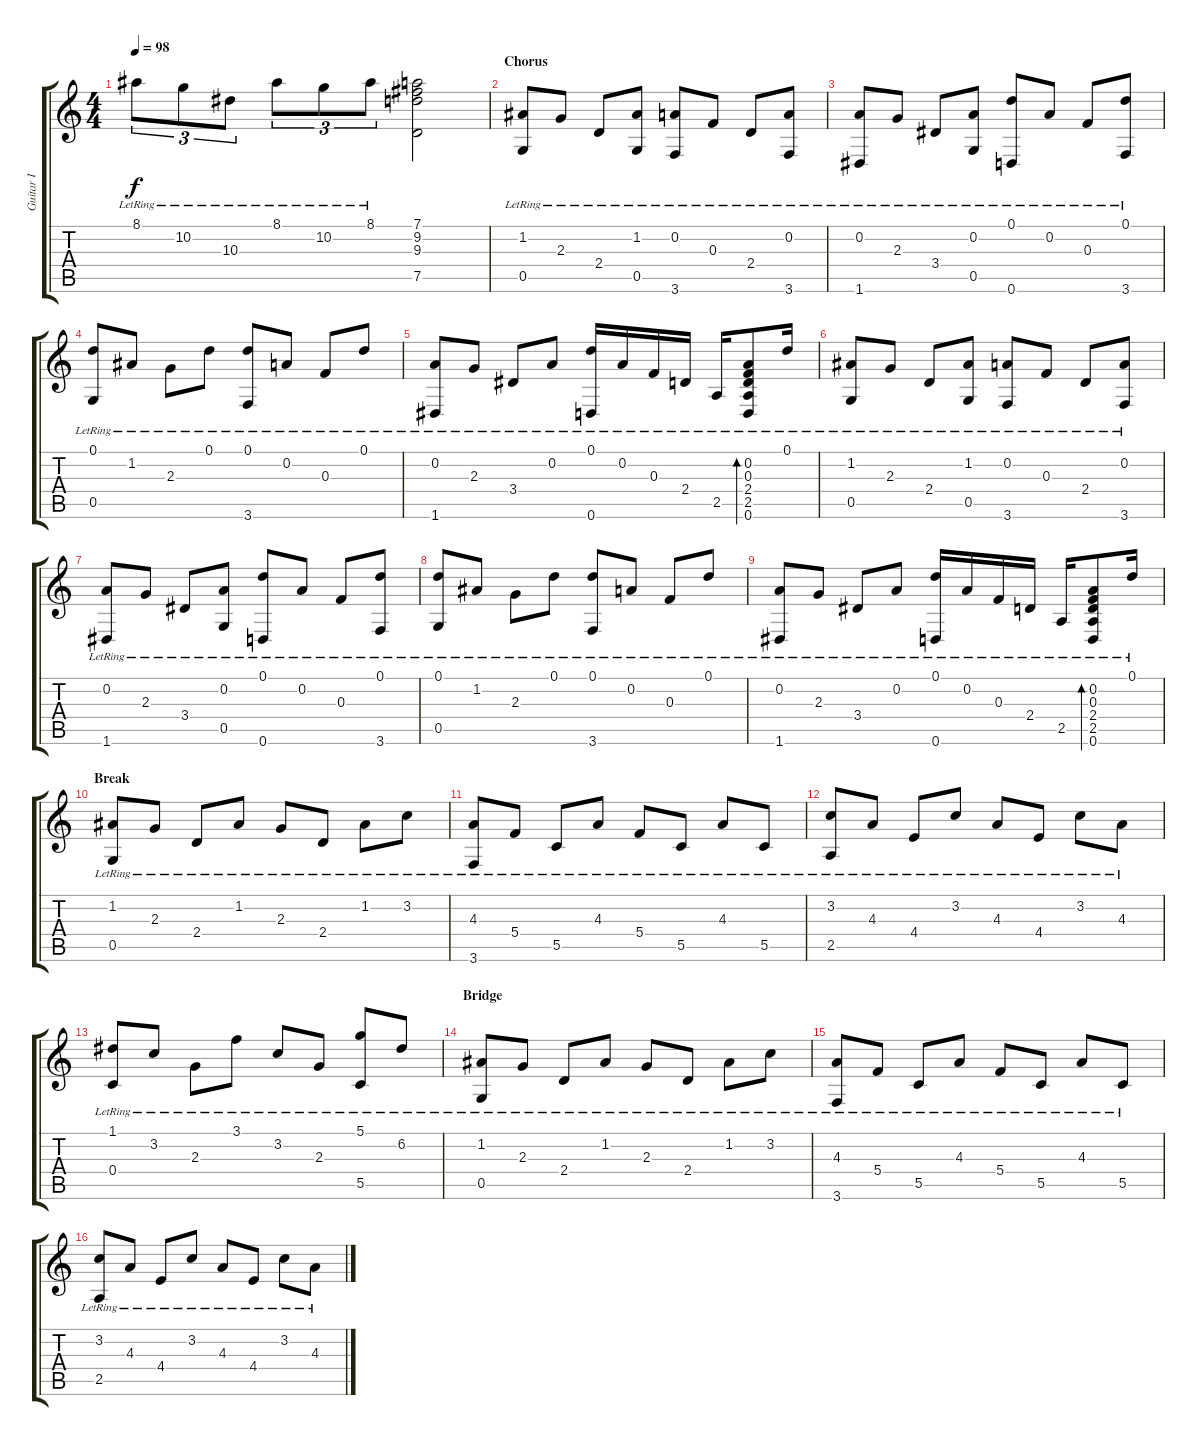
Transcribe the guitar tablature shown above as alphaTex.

\track ("Guitar I" "Guitar I") {instrument acousticguitarsteel}
\staff {score tabs}
\tuning (D4 A3 F3 C3 G2 D2) {hide}
\ts (4 4)
\tempo 98
\clef g2
\ks c
8.1{lr}.8{tu (3 2) dy f} 10.2{lr}.8{tu (3 2)} 10.3{lr}.8{tu (3 2)} 8.1{lr}.8{tu (3 2)} 10.2{lr}.8{tu (3 2)} 8.1{lr}.8{tu (3 2)} (7.1 9.2 9.3 7.5).2 |
\section ("" "Chorus")
(1.2{lr} 0.5{lr}).8 2.3{lr}.8 2.4{lr}.8 (1.2{lr} 0.5).8 (0.2{lr} 3.6{lr}).8 0.3{lr}.8 2.4{lr}.8 (0.2{lr} 3.6).8 |
(0.2{lr} 1.6{lr}).8 2.3{lr}.8 3.4{lr}.8 (0.2{lr} 0.5).8 (0.1{lr} 0.6{lr}).8 0.2{lr}.8 0.3{lr}.8 (0.1{lr} 3.6).8 |
(0.1{lr} 0.5{lr}).8 1.2{lr}.8 2.3{lr}.8 0.1{lr}.8 (0.1{lr} 3.6{lr}).8 0.2{lr}.8 0.3{lr}.8 0.1{lr}.8 |
(0.2{lr} 1.6{lr}).8 2.3{lr}.8 3.4{lr}.8 0.2{lr}.8 (0.1{lr} 0.6{lr}).16 0.2{lr}.16 0.3{lr}.16 2.4{lr}.16 2.5{lr}.16 (0.2{lr} 0.3{lr} 2.4{lr} 2.5{lr} 0.6{lr}).8{bd 240} 0.1{lr}.16 |
(1.2{lr} 0.5{lr}).8 2.3{lr}.8 2.4{lr}.8 (1.2{lr} 0.5).8 (0.2{lr} 3.6{lr}).8 0.3{lr}.8 2.4{lr}.8 (0.2{lr} 3.6).8 |
(0.2{lr} 1.6{lr}).8 2.3{lr}.8 3.4{lr}.8 (0.2{lr} 0.5).8 (0.1{lr} 0.6{lr}).8 0.2{lr}.8 0.3{lr}.8 (0.1{lr} 3.6).8 |
(0.1{lr} 0.5{lr}).8 1.2{lr}.8 2.3{lr}.8 0.1{lr}.8 (0.1{lr} 3.6{lr}).8 0.2{lr}.8 0.3{lr}.8 0.1{lr}.8 |
(0.2{lr} 1.6{lr}).8 2.3{lr}.8 3.4{lr}.8 0.2{lr}.8 (0.1{lr} 0.6{lr}).16 0.2{lr}.16 0.3{lr}.16 2.4{lr}.16 2.5{lr}.16 (0.2{lr} 0.3{lr} 2.4{lr} 2.5{lr} 0.6{lr}).8{bd 240} 0.1{lr}.16 |
\section ("" "Break")
(1.2{lr} 0.5{lr}).8 2.3{lr}.8 2.4{lr}.8 1.2{lr}.8 2.3{lr}.8 2.4{lr}.8 1.2{lr}.8 3.2{lr}.8 |
(4.3{lr} 3.6{lr}).8 5.4{lr}.8 5.5{lr}.8 4.3{lr}.8 5.4{lr}.8 5.5{lr}.8 4.3{lr}.8 5.5{lr}.8 |
(3.2{lr} 2.5{lr}).8 4.3{lr}.8 4.4{lr}.8 3.2{lr}.8 4.3{lr}.8 4.4{lr}.8 3.2{lr}.8 4.3{lr}.8 |
(1.1{lr} 0.4{lr}).8 3.2{lr}.8 2.3{lr}.8 3.1{lr}.8 3.2{lr}.8 2.3{lr}.8 (5.1{lr} 5.5{lr}).8 6.2{lr}.8 |
\section ("" "Bridge")
(1.2{lr} 0.5{lr}).8 2.3{lr}.8 2.4{lr}.8 1.2{lr}.8 2.3{lr}.8 2.4{lr}.8 1.2{lr}.8 3.2{lr}.8 |
(4.3{lr} 3.6{lr}).8 5.4{lr}.8 5.5{lr}.8 4.3{lr}.8 5.4{lr}.8 5.5{lr}.8 4.3{lr}.8 5.5{lr}.8 |
(3.2{lr} 2.5{lr}).8 4.3{lr}.8 4.4{lr}.8 3.2{lr}.8 4.3{lr}.8 4.4{lr}.8 3.2{lr}.8 4.3{lr}.8
